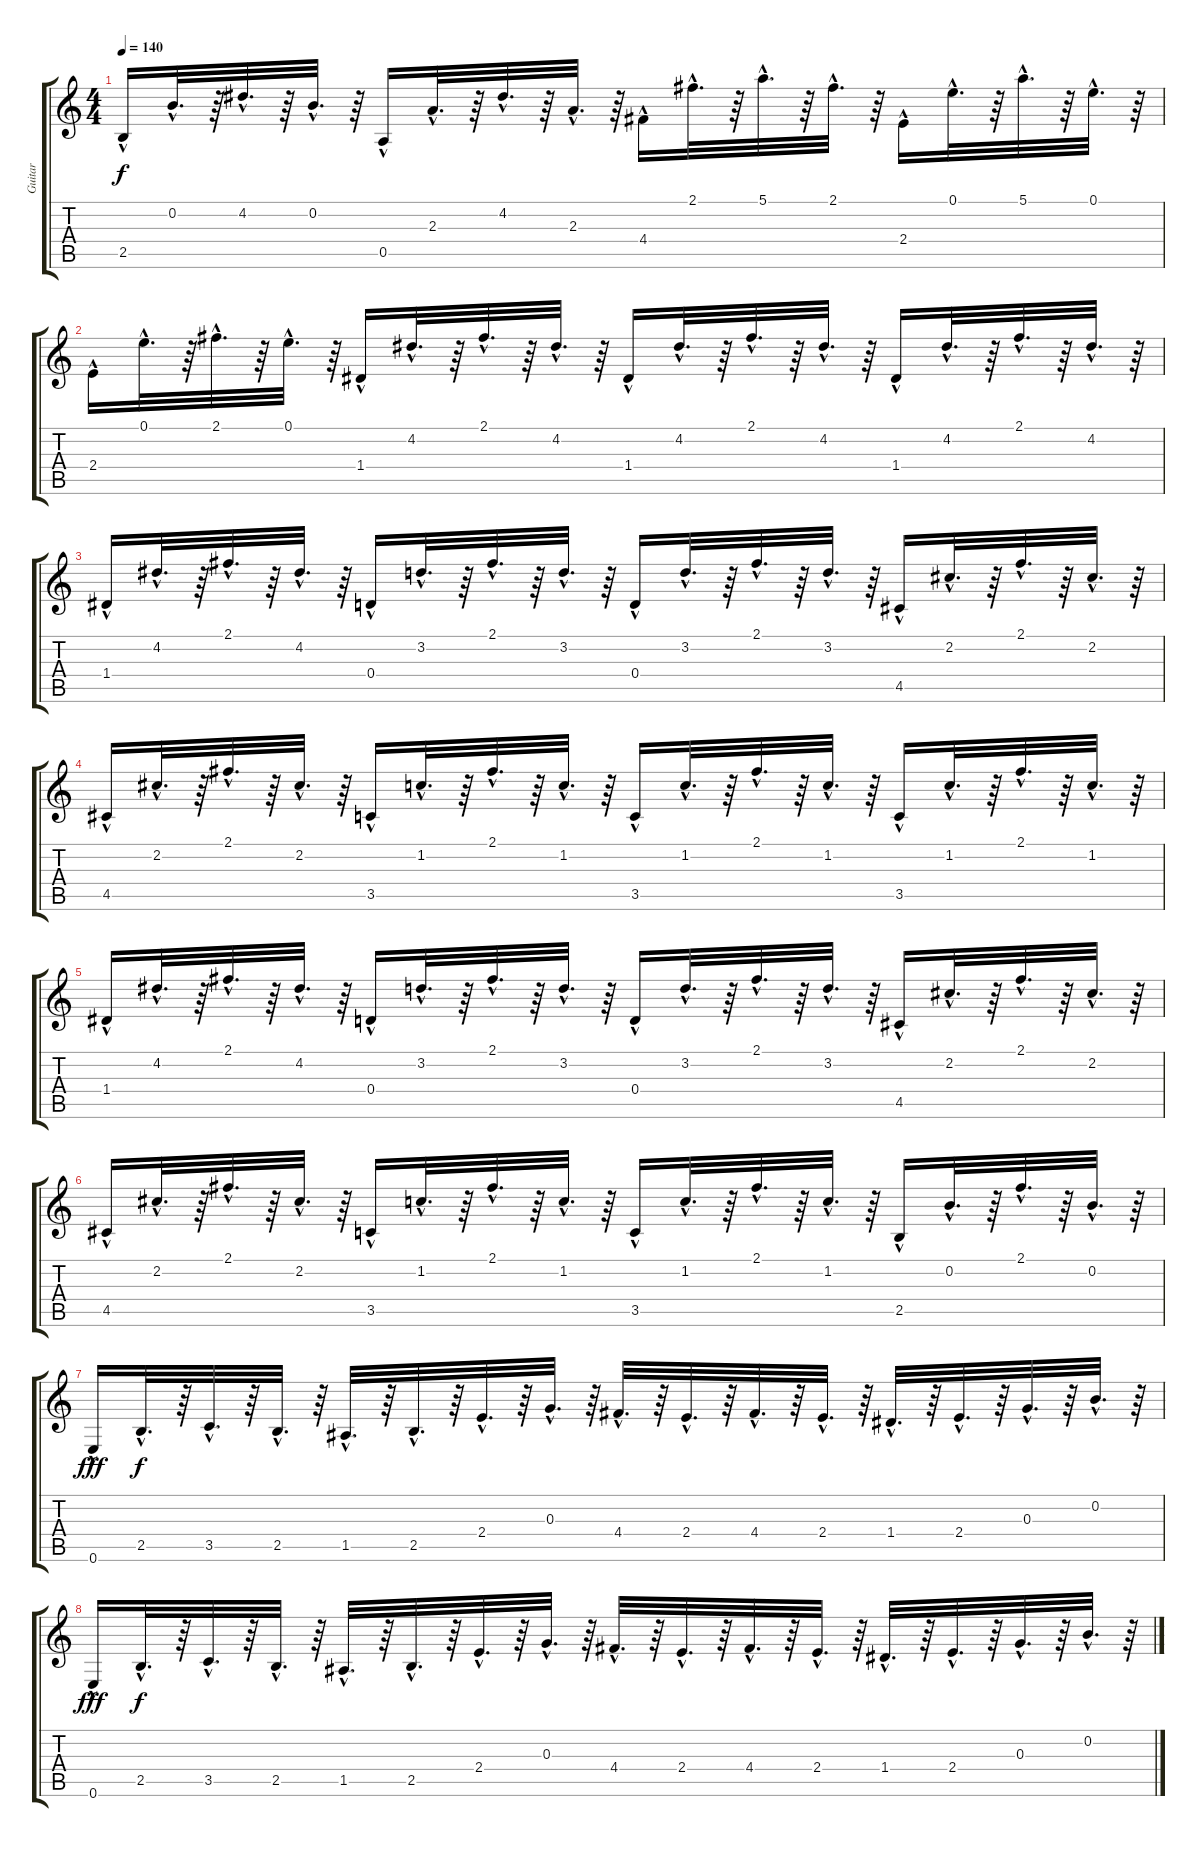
\track ("Guitar" "Guitar") {instrument acousticguitarnylon}
\staff {score tabs}
\tuning (E4 B3 G3 D3 A2 E2) {hide}
\ts (4 4)
\tempo 140
\clef g2
\ks c
2.5{hac}.16{dy f} 0.2{hac}.32{d} r.64 4.2{hac}.32{d} r.64 0.2{hac}.32{d} r.64 0.5{hac}.16 2.3{hac}.32{d} r.64 4.2{hac}.32{d} r.64 2.3{hac}.32{d} r.64 4.4{hac}.16 2.1{hac}.32{d} r.64 5.1{hac}.32{d} r.64 2.1{hac}.32{d} r.64 2.4{hac}.16 0.1{hac}.32{d} r.64 5.1{hac}.32{d} r.64 0.1{hac}.32{d} r.64 |
2.4{hac}.16 0.1{hac}.32{d} r.64 2.1{hac}.32{d} r.64 0.1{hac}.32{d} r.64 1.4{hac}.16 4.2{hac}.32{d} r.64 2.1{hac}.32{d} r.64 4.2{hac}.32{d} r.64 1.4{hac}.16 4.2{hac}.32{d} r.64 2.1{hac}.32{d} r.64 4.2{hac}.32{d} r.64 1.4{hac}.16 4.2{hac}.32{d} r.64 2.1{hac}.32{d} r.64 4.2{hac}.32{d} r.64 |
1.4{hac}.16 4.2{hac}.32{d} r.64 2.1{hac}.32{d} r.64 4.2{hac}.32{d} r.64 0.4{hac}.16 3.2{hac}.32{d} r.64 2.1{hac}.32{d} r.64 3.2{hac}.32{d} r.64 0.4{hac}.16 3.2{hac}.32{d} r.64 2.1{hac}.32{d} r.64 3.2{hac}.32{d} r.64 4.5{hac}.16 2.2{hac}.32{d} r.64 2.1{hac}.32{d} r.64 2.2{hac}.32{d} r.64 |
4.5{hac}.16 2.2{hac}.32{d} r.64 2.1{hac}.32{d} r.64 2.2{hac}.32{d} r.64 3.5{hac}.16 1.2{hac}.32{d} r.64 2.1{hac}.32{d} r.64 1.2{hac}.32{d} r.64 3.5{hac}.16 1.2{hac}.32{d} r.64 2.1{hac}.32{d} r.64 1.2{hac}.32{d} r.64 3.5{hac}.16 1.2{hac}.32{d} r.64 2.1{hac}.32{d} r.64 1.2{hac}.32{d} r.64 |
1.4{hac}.16 4.2{hac}.32{d} r.64 2.1{hac}.32{d} r.64 4.2{hac}.32{d} r.64 0.4{hac}.16 3.2{hac}.32{d} r.64 2.1{hac}.32{d} r.64 3.2{hac}.32{d} r.64 0.4{hac}.16 3.2{hac}.32{d} r.64 2.1{hac}.32{d} r.64 3.2{hac}.32{d} r.64 4.5{hac}.16 2.2{hac}.32{d} r.64 2.1{hac}.32{d} r.64 2.2{hac}.32{d} r.64 |
4.5{hac}.16 2.2{hac}.32{d} r.64 2.1{hac}.32{d} r.64 2.2{hac}.32{d} r.64 3.5{hac}.16 1.2{hac}.32{d} r.64 2.1{hac}.32{d} r.64 1.2{hac}.32{d} r.64 3.5{hac}.16 1.2{hac}.32{d} r.64 2.1{hac}.32{d} r.64 1.2{hac}.32{d} r.64 2.5{hac}.16 0.2{hac}.32{d} r.64 2.1{hac}.32{d} r.64 0.2{hac}.32{d} r.64 |
0.6{hac}.16{dy fff} 2.5{hac}.32{d dy f} r.64 3.5{hac}.32{d} r.64 2.5{hac}.32{d} r.64 1.5{hac}.32{d} r.64 2.5{hac}.32{d} r.64 2.4{hac}.32{d} r.64 0.3{hac}.32{d} r.64 4.4{hac}.32{d} r.64 2.4{hac}.32{d} r.64 4.4{hac}.32{d} r.64 2.4{hac}.32{d} r.64 1.4{hac}.32{d} r.64 2.4{hac}.32{d} r.64 0.3{hac}.32{d} r.64 0.2{hac}.32{d} r.64 |
0.6{hac}.16{dy fff} 2.5{hac}.32{d dy f} r.64 3.5{hac}.32{d} r.64 2.5{hac}.32{d} r.64 1.5{hac}.32{d} r.64 2.5{hac}.32{d} r.64 2.4{hac}.32{d} r.64 0.3{hac}.32{d} r.64 4.4{hac}.32{d} r.64 2.4{hac}.32{d} r.64 4.4{hac}.32{d} r.64 2.4{hac}.32{d} r.64 1.4{hac}.32{d} r.64 2.4{hac}.32{d} r.64 0.3{hac}.32{d} r.64 0.2{hac}.32{d} r.64
